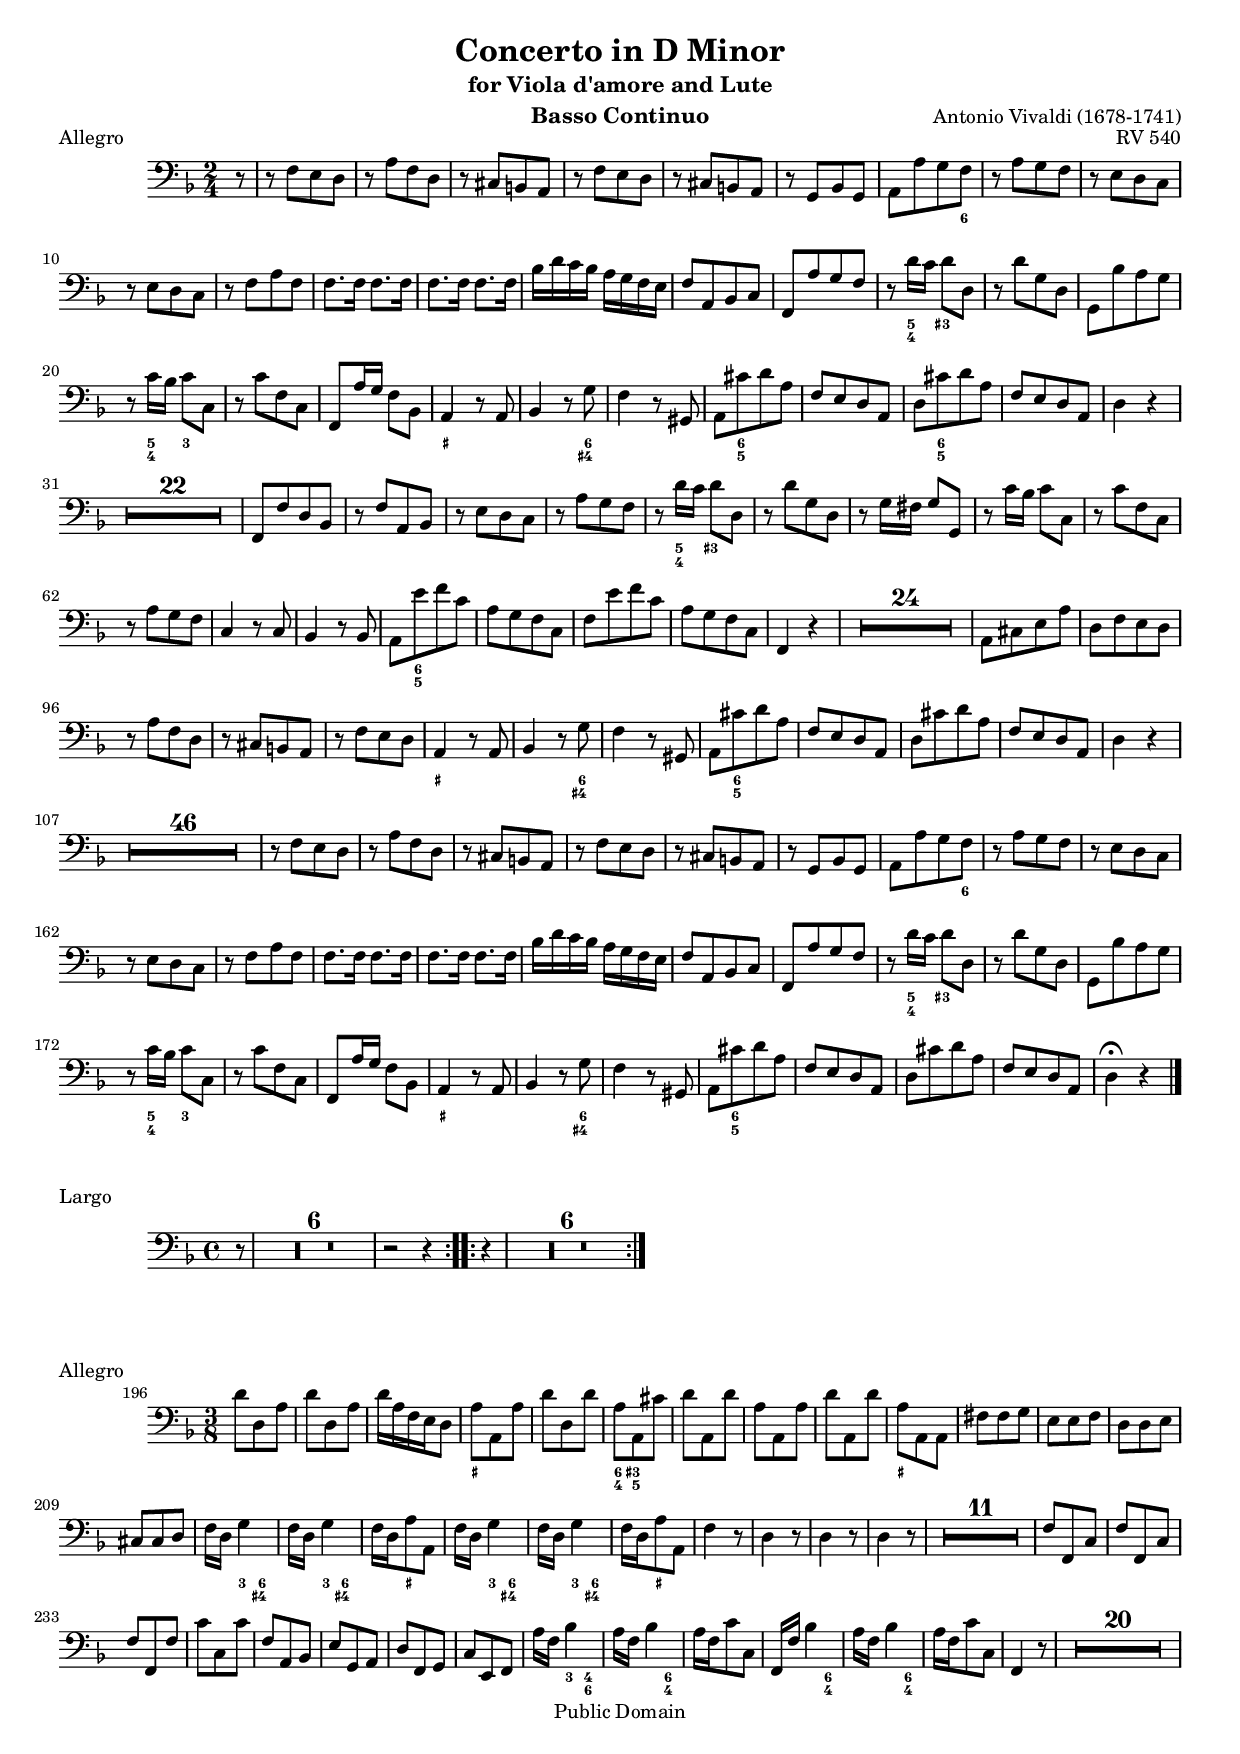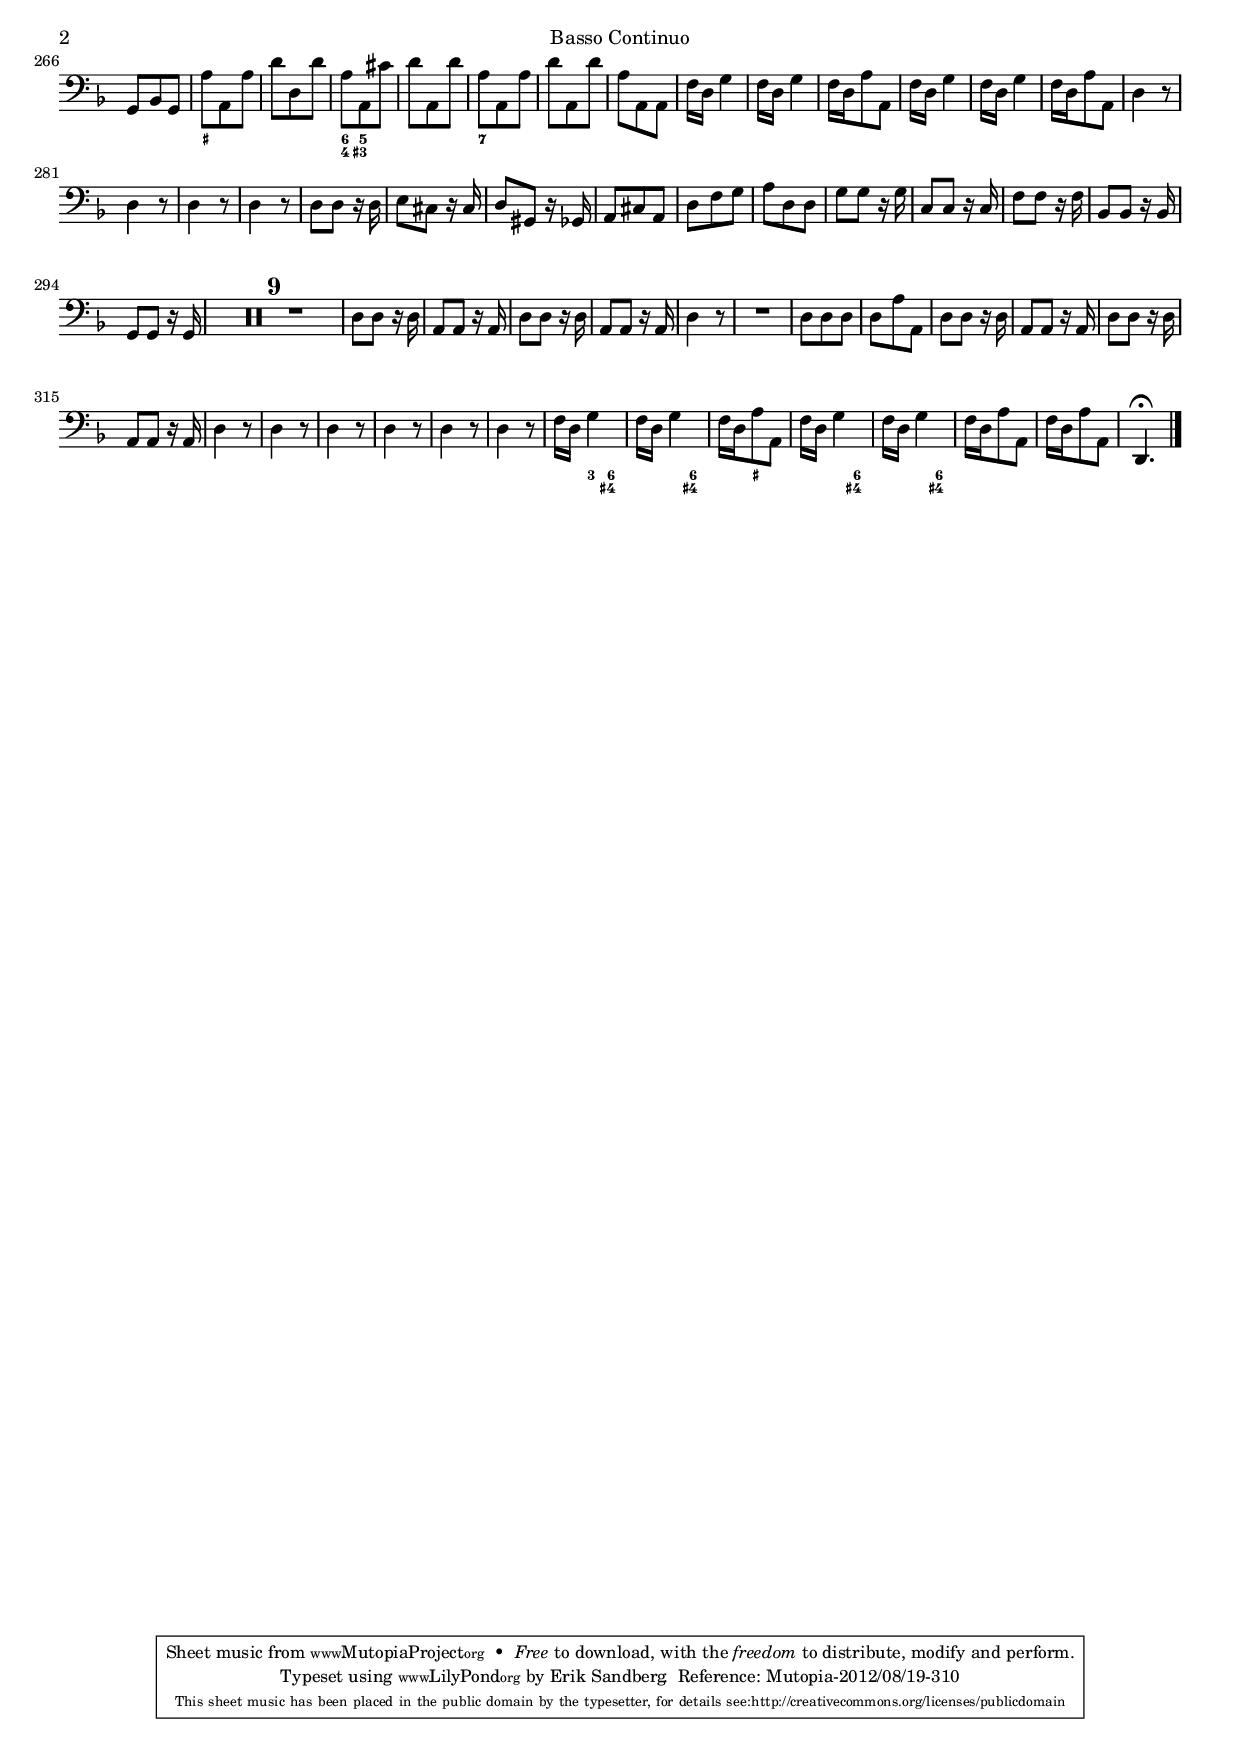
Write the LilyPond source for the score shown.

\version "2.14.2"
Instrument = "Basso Continuo"
\include "header.ly"
\version "2.14.2"

IBasso = \relative c {
  \clef "bass"
  \key f \major
  \time 2/4 
  \set Timing.beamExceptions = #'(
    (end . (
      ((1 . 8) . (4))
      ((1 . 16) . (4 4))
    )))

  \set Score.skipBars = ##t

  \partial 8 r8 |

  r8 f e d |
  % 2
  r8 a' f d |
  % 3
  r8 cis b a |
  % 4
  r8 f' e d |
  % 5
  r8 cis b a |
  % 6
  r8 g bes g |
  % 7
  a a' g f |
  % 8
  r8 a g f |
  % 9
  r8 e d c |
  % 10
  r8 e d c |
  % 11
  r8 f a f |
  % 12
  f8. f16 f8. f16 |
  % 13
  f8. f16 f8. f16 |
  % 14
  bes d c bes a g f e |
  % 15
  f8 a, bes c |
  % 16
  f, a' g f |
  % 17
  r8 d'16 c d8 d, |
  % 18
  r8 d' g, d |
  % 19
  g, bes' a g |
  % 20
  r8 c16 bes c8 c, |
  % 21
  r8 c' f, c |
  % 22
  f, a'16 g f8 bes, |
  % 23
  a4 r8 a8 |
  % 24
  bes4 r8 g'8 |
  % 25
  f4 r8 gis,8 |
  % 26
  a cis' d a |
  % 27
  f e d a |
  % 28
  d cis' d a |
  % 29
  f e d a |
  % 30
  d4 r |
  % 31
  R2*22
  % 53
  f,8 f' d bes |
  % 54
  r8 f' a, bes |
  % 55
  r8 e d c |
  % 56
  r8 a' g f |
  % 57
  r8 d'16 c d8 d, |
  % 58
  r8 d' g, d |
  % 59
  r8 g16 fis g8 g, |
  % 60
  r8 c'16 bes c8 c, |
  % 61
  r8 c' f, c |
  % 62
  r8 a' g f |
  % 63
  c4 r8 c8 |
  % 64
  bes4 r8 bes8 |
  % 65
  a e'' f c |
  % 66
  a g f c |
  % 67
  f e' f c |
  % 68
  a g f c |
  % 69
  f,4 r |
  % 70
  R2*24 |
  % 94
  a8 cis e a |
  % 95
  d, f e d |
  % 96
  r8 a' f d |
  % 97
  r8 cis b a |
  % 98
  r8 f' e d |
  % 99
  a4 r8 a8 |
  % 100
  bes4 r8 g'8 |
  % 101
  f4 r8 gis,8 |
  % 102
  a cis' d a |
  % 103
  f e d a |
  % 104
  d cis' d a |
  % 105
  f e d a |
  % 106
  d4 r |
  % 107
  R2*46 |
  % 153
  r8 f8 e d |
  % 154
  r8 a' f d |
  % 155
  r8 cis b a |
  % 156
  r8 f' e d |
  % 157
  r8 cis b a |
  % 158
  r8 g bes g |
  % 159
  a a' g f |
  % 160
  r8 a g f |
  % 161
  r8 e d c |
  % 162
  r8 e d c |
  % 163
  r8 f a f |
  % 164
  f8. f16 f8. f16 |
  % 165
  f8. f16 f8. f16 |
  % 166
  bes d c bes a g f e |
  % 167
  f8 a, bes c |
  % 168
  f, a' g f |
  % 169
  r8 d'16 c d8 d, |
  % 170
  r8 d' g, d |
  % 171
  g, bes' a g |
  % 172
  r8 c16 bes c8 c, |
  % 173
  r8 c' f, c |
  % 174
  f, a'16 g f8 bes, |
  % 175
  a4 r8 a8 |
  % 176
  bes4 r8 g'8 |
  % 177
  f4 r8 gis,8 |
  % 178
  a cis' d a |
  % 179
  f e d a |
  % 180
  d cis' d a |
  % 181
  f e d a |
  % 182
  d4^\fermata r \bar "|."
}

IFigures = \context FiguredBass \figuremode { 
  \partial 8 <_>8 |
  %1
  <_>2*6 |
  %7
  <_>4. <6>8 |
  <_>2*9 |
  %17
  <_>8 <5 4> <3+> <_> |
  <_>2*2 
  %20
  <_>8 <5 4> <3> <_> | <_>2*2
  %23
  <_+>2 | <_>4. <6 4+>8 |
  <_>2 | <_>8 <6 5>4. | <_>2 | <_>8 <6 5>4. |
  %29
  <_>2*28 |
  %57
  <_>8 <5 4> <3+> <_> | <_>2*7 |
  %65
  <_>8 <6 5> <_> <_> | <_>2*33
  %99
  <_+>2 | <_>4. <6 4+>8 | <_>2 | <_>8 <6 5> <_> <_> |
  %103
  <_>2*56 |
  %159
  <_>4. <6>8 | <_>2*9 |
  %169
  <_>8 <5 4> <3+> <_> | <_>2*2 |
  <_>8 <5 4> <3> <_> | <_>2*2 |
  %175
  <_+>2 | <_>4. <6 4+>8 |
  <_>2 | <_>8 <6 5> <_> <_> |
  %179
  <_>2*4
 }

\version "2.14.2"

IIIBasso = \relative c' {
  \clef "bass"
  \key f \major
  \time 3/8
  \set Score.skipBars = ##t
  \set Score.currentBarNumber = #196

  d8 d, a' |
  % 197
  d d, a' |
  % 198
  d16 a f e d8 |
  % 199
  a' a, a' |
  % 200
  d d, d' |
  % 201
  a a, cis' |
  % 202
  d a, d' |
  % 203
  a a, a' |
  % 204
  d a, d' |
  % 205
  a a, a |
  % 206
  fis' fis g |
  % 207
  e e f |
  % 208
  d d e |
  % 209
  cis cis d |
  % 210
  f16 d g4 |
  % 211
  f16 d g4 |
  % 212
  f16 d a'8 a, |
  % 213
  f'16 d g4 |
  % 214
  f16 d g4 |
  % 215
  f16 d a'8 a, |
  % 216
  f'4 r8 |
  % 217
  d4 r8 |
  % 218
  d4 r8 |
  % 219
  d4 r8 |
  % 220
  R4.*11 |
  % 231
  f8 f, c' |
  % 232
  f f, c' |
  % 233
  f f, f' |
  % 234
  c' c, c' |
  % 235
  f, a, bes |
  % 236
  e g, a |
  % 237
  d f, g |
  % 238
  c e, f |
  % 239
  a'16 f bes4 |
  % 240
  a16 f bes4 |
  % 241
  a16 f c'8 c, |
  % 242
  f,16 f' bes4 |
  % 243
  a16 f bes4 |
  % 244
  a16 f c'8 c, |
  % 245
  f,4 r8 |
  % 246
  R4.*20
  % 266
  g8 bes g |
  % 267
  a' a, a' |
  % 268
  d d, d' |
  % 269
  a a, cis' |
  % 270
  d a, d' |
  % 271
  a a, a' |
  % 272
  d a, d' |
  % 273
  a a, a |
  % 274
  f'16 d g4 |
  % 275
  f16 d g4 |
  % 276
  f16 d a'8 a, |
  % 277
  f'16 d g4 |
  % 278
  f16 d g4 |
  % 279
  f16 d a'8 a, |
  % 280
  d4 r8 |
  % 281
  d4 r8 |
  % 282
  d4 r8 |
  % 283
  d4 r8 |
  % 284
  d8 d r16 d |
  % 285
  e8 cis r16 cis |
  % 286
  d8 gis, r16 ges |
  % 287
  a8 cis a |
  % 288
  d f g |
  % 289
  a d, d |
  % 290
  g g r16 g |
  % 291
  c,8 c r16 c |
  % 292
  f8 f r16 f |
  % 293
  bes,8 bes r16 bes |
  % 294
  g8 g r16 g |
  % 295
  R4.*9
  % 304
  d'8 d r16 d |
  % 305
  a8 a r16 a |
  % 306
  d8 d r16 d |
  % 307
  a8 a r16 a |
  % 308
  d4 r8 |
  % 309
  R4. |
  % 310
  d8 d d |
  % 311
  d a' a, |
  % 312
  d d r16 d |
  % 313
  a8 a r16 a |
  % 314
  d8 d r16 d |
  % 315
  a8 a r16 a |
  % 316
  d4 r8 |
  % 317
  d4 r8 |
  % 318
  d4 r8 |
  % 319
  d4 r8 |
  d4 r8 |
  d4 r8 |
  % 322
  f16 d g4 |
  % 323
  f16 d g4 |
  % 324
  f16 d a'8 a, |
  % 325
  f'16 d g4 |
  % 326
  f16 d g4 |
  % 327
  f16 d a'8 a, |
  % 328
  f'16 d a'8 a, |
  % 329
  d,4.^\fermata \bar "|."
}

IIIFigures = \figuremode { 
  %196
  <_>4.*3 |
  %199
  <_+>4. | <_> | <6 4>8 <3+ 5> <_> | <_>4.*3 |
  %205
  <_+>4. | <_>4.*4 |
  %210
  <_>8 <3> <6 4+> | <_>8 <3> <6 4+> | <_> <_+> <_> | 
  <_>8 <3> <6 4+> | <_>8 <3> <6 4+> | <_> <_+> <_> | 
  %216
  <_>4.*23 |
  %239
  <_>8 <3> <4 6> | <_> <_> <6 4> | <_>4. | <_>8 <_> <6 4> | <_> <_> <6 4> |
  %244
  <_>4.*23
  %267
  <_+>4. | <_> | <6 4>8 <5 3+> <_> | <_>4. | <7> |
  %272
  <_>4.*50
  %322
  <_>8 <3> <6 4+> | <_> <_> <6 4+> | <_> <_+> <_> |
  <_> <_> <6 4+> | <_> <_> <6 4+> |
  %327
  <_>4.*3
 }


#(set-global-staff-size 17)

\score {
  << 
    \context Staff=A \IBasso
    \context FiguredBass \IFigures
  >>

  \header { piece = "Allegro" opus = "RV 540" }
  \layout {}
}

Clef = \clef "bass"
\version "2.14.2"

% 2nd movement tacet. Common for viola and basso.
\score { \context Staff  {
  \Clef
  \key f \major
  \time 4/4
  \set Score.skipBars = ##t
  \repeat "volta" 2 {
    \partial 8 r8 | R1*6 | r2 r4
  }
  \repeat "volta" 2 {
    r4 | R1*6
  }
  }

  \header { piece = "Largo" }
  \layout {}
}


\score {
  <<
    \context Staff=A \IIIBasso
    \context FiguredBass \IIIFigures
  >>
  \header { piece = "Allegro" }
  \layout {}
}